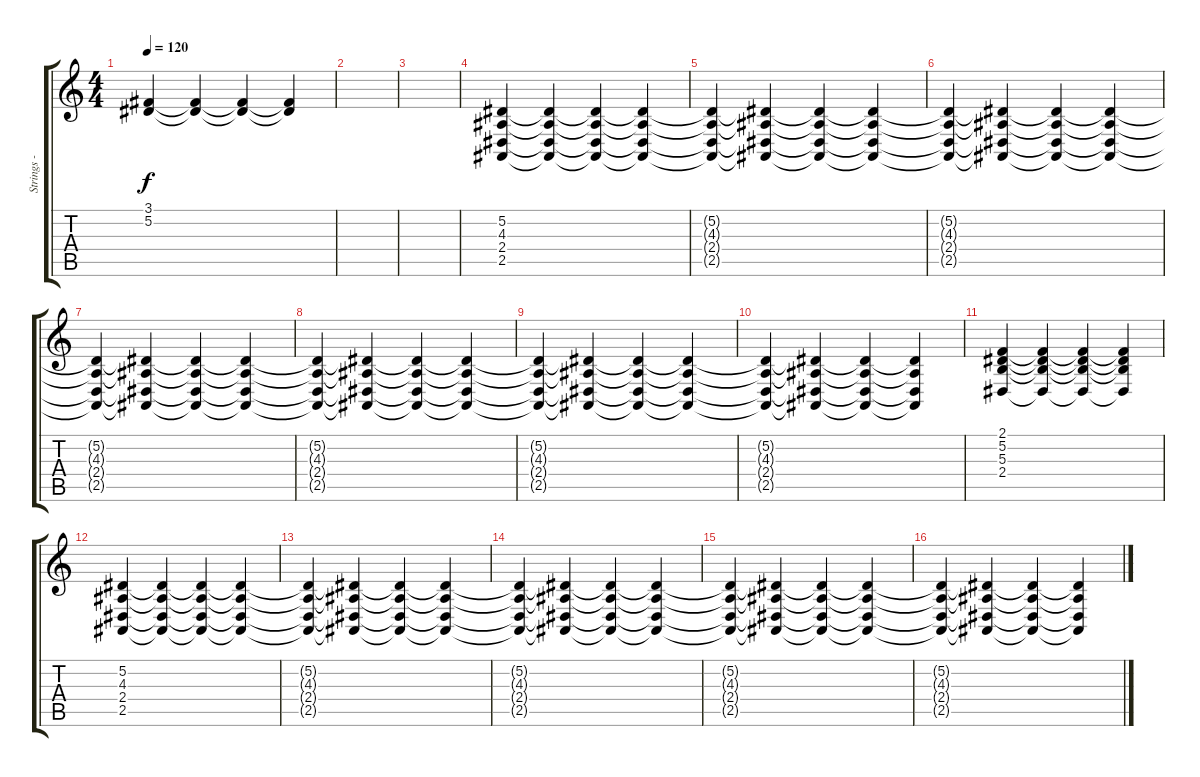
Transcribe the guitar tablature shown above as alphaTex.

\track ("Strings - Keyboards" "Strings - ") {instrument stringensemble2}
\staff {score tabs}
\tuning (Eb4 Bb3 Gb3 Db3 Ab2 Eb2) {hide}
\ts (4 4)
\tempo 120
\clef g2
\ks c
(3.1 5.2).4{dy f} (3.1{t} 5.2{t}).4 (3.1{t} 5.2{t}).4 (3.1{t} 5.2{t}).4 |
|
|
(5.2 4.3 2.4 2.5).4{volume 12 instrument pad1newage} (5.2{t} 4.3{t} 2.4{t} 2.5{t}).4 (5.2{t} 4.3{t} 2.4{t} 2.5{t}).4 (5.2{t} 4.3{t} 2.4{t} 2.5{t}).4 |
(5.2{t} 4.3{t} 2.4{t} 2.5{t}).4{volume 12 instrument pad1newage} (5.2{t} 4.3{t} 2.4{t} 2.5{t}).4 (5.2{t} 4.3{t} 2.4{t} 2.5{t}).4 (5.2{t} 4.3{t} 2.4{t} 2.5{t}).4 |
(5.2{t} 4.3{t} 2.4{t} 2.5{t}).4{volume 12 instrument pad1newage} (5.2{t} 4.3{t} 2.4{t} 2.5{t}).4 (5.2{t} 4.3{t} 2.4{t} 2.5{t}).4 (5.2{t} 4.3{t} 2.4{t} 2.5{t}).4 |
(5.2{t} 4.3{t} 2.4{t} 2.5{t}).4{volume 12 instrument pad1newage} (5.2{t} 4.3{t} 2.4{t} 2.5{t}).4 (5.2{t} 4.3{t} 2.4{t} 2.5{t}).4 (5.2{t} 4.3{t} 2.4{t} 2.5{t}).4 |
(5.2{t} 4.3{t} 2.4{t} 2.5{t}).4{volume 12 instrument pad1newage} (5.2{t} 4.3{t} 2.4{t} 2.5{t}).4 (5.2{t} 4.3{t} 2.4{t} 2.5{t}).4 (5.2{t} 4.3{t} 2.4{t} 2.5{t}).4 |
(5.2{t} 4.3{t} 2.4{t} 2.5{t}).4{volume 12 instrument pad1newage} (5.2{t} 4.3{t} 2.4{t} 2.5{t}).4 (5.2{t} 4.3{t} 2.4{t} 2.5{t}).4 (5.2{t} 4.3{t} 2.4{t} 2.5{t}).4 |
(5.2{t} 4.3{t} 2.4{t} 2.5{t}).4{volume 12 instrument pad1newage} (5.2{t} 4.3{t} 2.4{t} 2.5{t}).4 (5.2{t} 4.3{t} 2.4{t} 2.5{t}).4 (5.2{t} 4.3{t} 2.4{t} 2.5{t}).4 |
(2.1 5.2 5.3 2.4).4{volume 12 instrument pad1newage} (2.1{t} 5.2{t} 5.3{t} 2.4{t}).4 (2.1{t} 5.2{t} 5.3{t} 2.4{t}).4 (2.1{t} 5.2{t} 5.3{t} 2.4{t}).4 |
(5.2 4.3 2.4 2.5).4{volume 12 instrument pad1newage} (5.2{t} 4.3{t} 2.4{t} 2.5{t}).4 (5.2{t} 4.3{t} 2.4{t} 2.5{t}).4 (5.2{t} 4.3{t} 2.4{t} 2.5{t}).4 |
(5.2{t} 4.3{t} 2.4{t} 2.5{t}).4{volume 12 instrument pad1newage} (5.2{t} 4.3{t} 2.4{t} 2.5{t}).4 (5.2{t} 4.3{t} 2.4{t} 2.5{t}).4 (5.2{t} 4.3{t} 2.4{t} 2.5{t}).4 |
(5.2{t} 4.3{t} 2.4{t} 2.5{t}).4{volume 12 instrument pad1newage} (5.2{t} 4.3{t} 2.4{t} 2.5{t}).4 (5.2{t} 4.3{t} 2.4{t} 2.5{t}).4 (5.2{t} 4.3{t} 2.4{t} 2.5{t}).4 |
(5.2{t} 4.3{t} 2.4{t} 2.5{t}).4{volume 12 instrument pad1newage} (5.2{t} 4.3{t} 2.4{t} 2.5{t}).4 (5.2{t} 4.3{t} 2.4{t} 2.5{t}).4 (5.2{t} 4.3{t} 2.4{t} 2.5{t}).4 |
(5.2{t} 4.3{t} 2.4{t} 2.5{t}).4{volume 12 instrument pad1newage} (5.2{t} 4.3{t} 2.4{t} 2.5{t}).4 (5.2{t} 4.3{t} 2.4{t} 2.5{t}).4 (5.2{t} 4.3{t} 2.4{t} 2.5{t}).4
